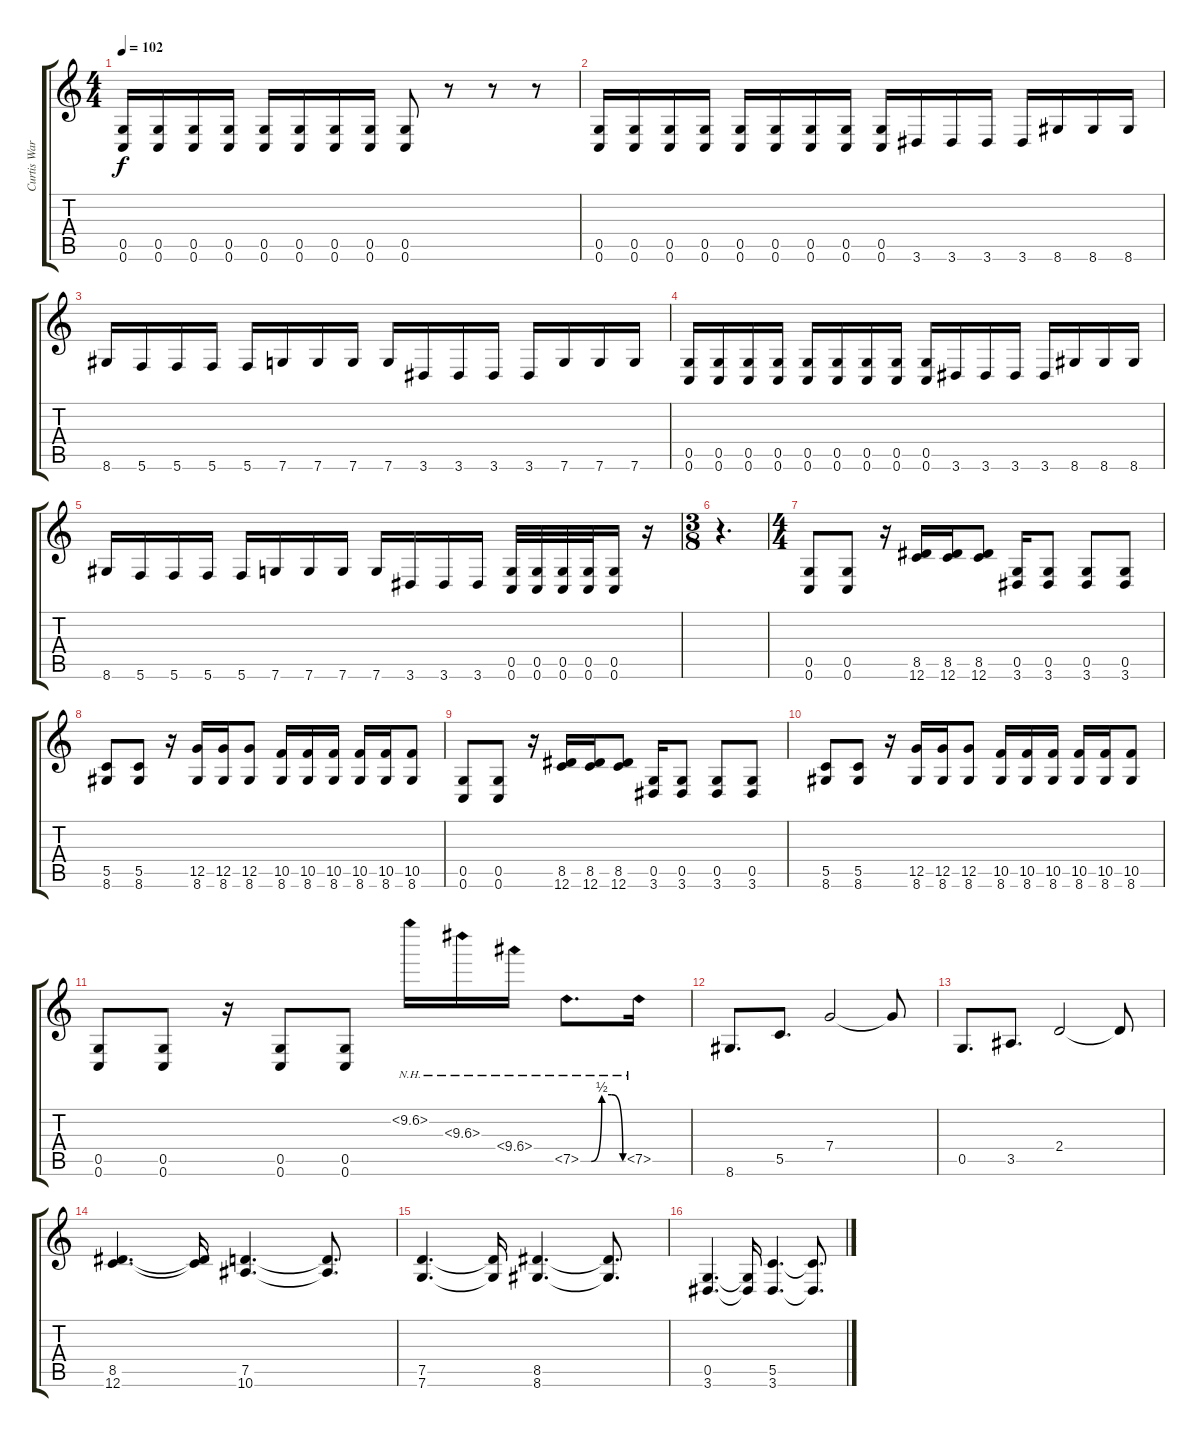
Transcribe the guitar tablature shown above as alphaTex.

\track ("Curtis Ward" "Curtis War") {instrument distortionguitar}
\staff {score tabs}
\tuning (D4 A3 F3 C3 G2 C2) {hide}
\ts (4 4)
\tempo 102
\clef g2
\ks c
(0.5 0.6).16{dy f} (0.5 0.6).16 (0.5 0.6).16 (0.5 0.6).16 (0.5 0.6).16 (0.5 0.6).16 (0.5 0.6).16 (0.5 0.6).16 (0.5 0.6).8 r.8 r.8 r.8 |
(0.5 0.6).16 (0.5 0.6).16 (0.5 0.6).16 (0.5 0.6).16 (0.5 0.6).16 (0.5 0.6).16 (0.5 0.6).16 (0.5 0.6).16 (0.5 0.6).16 3.6.16 3.6.16 3.6.16 3.6.16 8.6.16 8.6.16 8.6.16 |
8.6.16 5.6.16 5.6.16 5.6.16 5.6.16 7.6.16 7.6.16 7.6.16 7.6.16 3.6.16 3.6.16 3.6.16 3.6.16 7.6.16 7.6.16 7.6.16 |
(0.5 0.6).16 (0.5 0.6).16 (0.5 0.6).16 (0.5 0.6).16 (0.5 0.6).16 (0.5 0.6).16 (0.5 0.6).16 (0.5 0.6).16 (0.5 0.6).16 3.6.16 3.6.16 3.6.16 3.6.16 8.6.16 8.6.16 8.6.16 |
8.6.16 5.6.16 5.6.16 5.6.16 5.6.16 7.6.16 7.6.16 7.6.16 7.6.16 3.6.16 3.6.16 3.6.16 (0.5 0.6).32 (0.5 0.6).32 (0.5 0.6).32 (0.5 0.6).32 (0.5 0.6).16 r.16 |
\ts (3 8)
r.4{d} |
\ts (4 4)
(0.5 0.6).8 (0.5 0.6).8 r.16 (8.5 12.6).16 (8.5 12.6).16 (8.5 12.6).8 (0.5 3.6).16 (0.5 3.6).8 (0.5 3.6).8 (0.5 3.6).8 |
(5.5 8.6).8 (5.5 8.6).8 r.16 (12.5 8.6).16 (12.5 8.6).16 (12.5 8.6).8 (10.5 8.6).16 (10.5 8.6).16 (10.5 8.6).16 (10.5 8.6).16 (10.5 8.6).16 (10.5 8.6).8 |
(0.5 0.6).8 (0.5 0.6).8 r.16 (8.5 12.6).16 (8.5 12.6).16 (8.5 12.6).8 (0.5 3.6).16 (0.5 3.6).8 (0.5 3.6).8 (0.5 3.6).8 |
(5.5 8.6).8 (5.5 8.6).8 r.16 (12.5 8.6).16 (12.5 8.6).16 (12.5 8.6).8 (10.5 8.6).16 (10.5 8.6).16 (10.5 8.6).16 (10.5 8.6).16 (10.5 8.6).16 (10.5 8.6).8 |
(0.5 0.6).8 (0.5 0.6).8 r.16 (0.5 0.6).8 (0.5 0.6).8 10.2{nh}.16 10.3{nh}.16 10.4{nh}.16 7.5{be (custom 0 0 15 0 30 2 44 2 60 0) nh}.8{d} 7.5{nh}.16 |
8.6.8{d} 5.5.8{d} 7.4.2 7.4{t}.8 |
0.5.8{d} 3.5.8{d} 2.4.2 2.4{t}.8 |
(8.5 12.6).4{d} (8.5{t} 12.6{t}).16 (7.5 10.6).4{d} (7.5{t} 10.6{t}).8{d} |
(7.5 7.6).4{d} (7.5{t} 7.6{t}).16 (8.5 8.6).4{d} (8.5{t} 8.6{t}).8{d} |
(0.5 3.6).4{d} (0.5{t} 3.6{t}).16 (5.5 3.6).4{d} (5.5{t} 3.6{t}).8{d}
